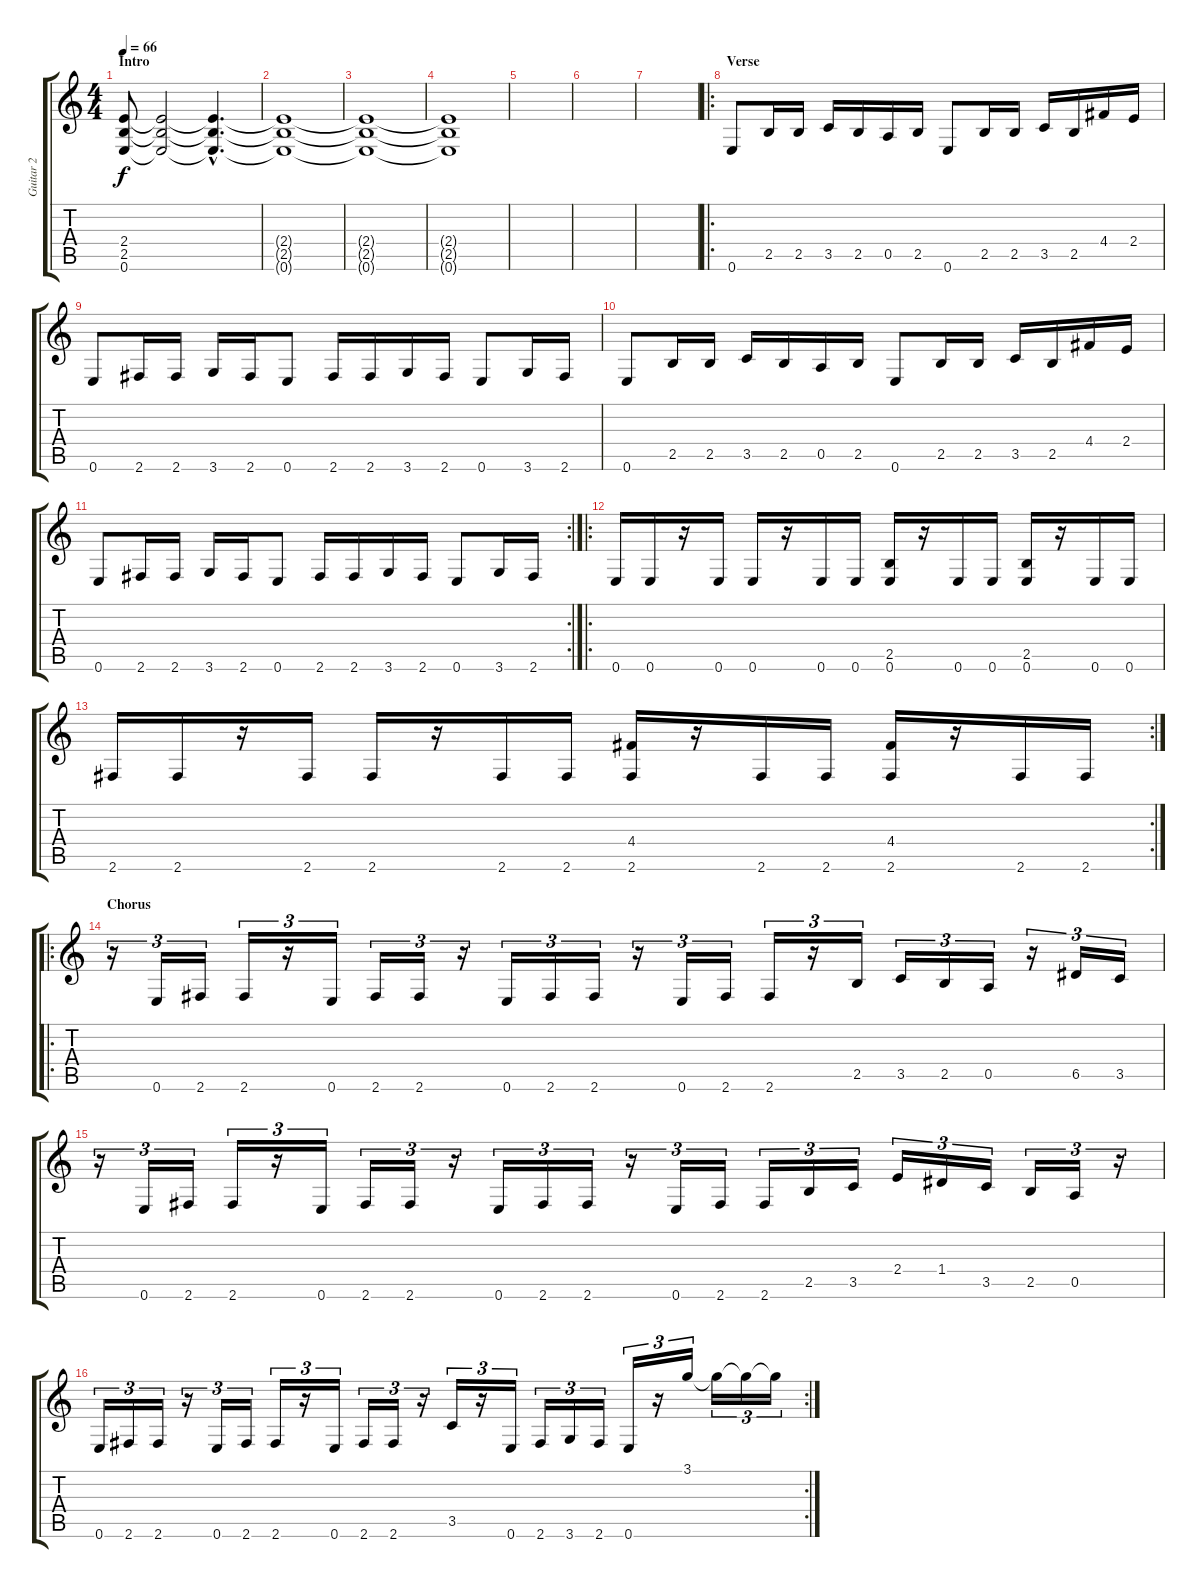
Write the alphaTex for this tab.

\track ("Guitar 2" "Guitar 2") {instrument distortionguitar}
\staff {score tabs}
\tuning (E4 B3 G3 D3 A2 E2) {hide}
\ts (4 4)
\section ("" "Intro")
\tempo 66
\clef g2
\ks c
(2.4 2.5 0.6).8{dy f volume 0 instrument distortionguitar} (2.4{t} 2.5{t} 0.6{t}).2{volume 16} (2.4{hac t} 2.5{hac t} 0.6{hac t}).4{d} |
(2.4{t} 2.5{t} 0.6{t}).1 |
(2.4{t} 2.5{t} 0.6{t}).1{volume 2} |
(2.4{t} 2.5{t} 0.6{t}).1 |
|
|
|
\ro
\section ("" "Verse")
0.6.8{volume 15} 2.5.16 2.5.16 3.5.16 2.5.16 0.5.16 2.5.16 0.6.8 2.5.16 2.5.16 3.5.16 2.5.16 4.4.16 2.4.16 |
0.6.8 2.6.16 2.6.16 3.6.16 2.6.16 0.6.8 2.6.16 2.6.16 3.6.16 2.6.16 0.6.8 3.6.16 2.6.16 |
0.6.8 2.5.16 2.5.16 3.5.16 2.5.16 0.5.16 2.5.16 0.6.8 2.5.16 2.5.16 3.5.16 2.5.16 4.4.16 2.4.16 |
\rc 2
0.6.8 2.6.16 2.6.16 3.6.16 2.6.16 0.6.8 2.6.16 2.6.16 3.6.16 2.6.16 0.6.8 3.6.16 2.6.16 |
\ro
0.6.16 0.6.16 r.16 0.6.16 0.6.16 r.16 0.6.16 0.6.16 (2.5 0.6).16 r.16 0.6.16 0.6.16 (2.5 0.6).16 r.16 0.6.16 0.6.16 |
\rc 2
2.6.16 2.6.16 r.16 2.6.16 2.6.16 r.16 2.6.16 2.6.16 (4.4 2.6).16 r.16 2.6.16 2.6.16 (4.4 2.6).16 r.16 2.6.16 2.6.16 |
\ro
\section ("" "Chorus")
r.16{tu (3 2)} 0.6.16{tu (3 2)} 2.6.16{tu (3 2)} 2.6.16{tu (3 2)} r.16{tu (3 2)} 0.6.16{tu (3 2)} 2.6.16{tu (3 2)} 2.6.16{tu (3 2)} r.16{tu (3 2)} 0.6.16{tu (3 2)} 2.6.16{tu (3 2)} 2.6.16{tu (3 2)} r.16{tu (3 2)} 0.6.16{tu (3 2)} 2.6.16{tu (3 2)} 2.6.16{tu (3 2)} r.16{tu (3 2)} 2.5.16{tu (3 2)} 3.5.16{tu (3 2)} 2.5.16{tu (3 2)} 0.5.16{tu (3 2)} r.16{tu (3 2)} 6.5.16{tu (3 2)} 3.5.16{tu (3 2)} |
r.16{tu (3 2)} 0.6.16{tu (3 2)} 2.6.16{tu (3 2)} 2.6.16{tu (3 2)} r.16{tu (3 2)} 0.6.16{tu (3 2)} 2.6.16{tu (3 2)} 2.6.16{tu (3 2)} r.16{tu (3 2)} 0.6.16{tu (3 2)} 2.6.16{tu (3 2)} 2.6.16{tu (3 2)} r.16{tu (3 2)} 0.6.16{tu (3 2)} 2.6.16{tu (3 2)} 2.6.16{tu (3 2)} 2.5.16{tu (3 2)} 3.5.16{tu (3 2)} 2.4.16{tu (3 2)} 1.4.16{tu (3 2)} 3.5.16{tu (3 2)} 2.5.16{tu (3 2)} 0.5.16{tu (3 2)} r.16{tu (3 2)} |
\rc 2
0.6.16{tu (3 2)} 2.6.16{tu (3 2)} 2.6.16{tu (3 2)} r.16{tu (3 2)} 0.6.16{tu (3 2)} 2.6.16{tu (3 2)} 2.6.16{tu (3 2)} r.16{tu (3 2)} 0.6.16{tu (3 2)} 2.6.16{tu (3 2)} 2.6.16{tu (3 2)} r.16{tu (3 2)} 3.5.16{tu (3 2)} r.16{tu (3 2)} 0.6.16{tu (3 2)} 2.6.16{tu (3 2)} 3.6.16{tu (3 2)} 2.6.16{tu (3 2)} 0.6.16{tu (3 2)} r.16{tu (3 2)} 3.1.16{tu (3 2)} 3.1{t}.16{tu (3 2)} 3.1{t}.16{tu (3 2)} 3.1{t}.16{tu (3 2)}
